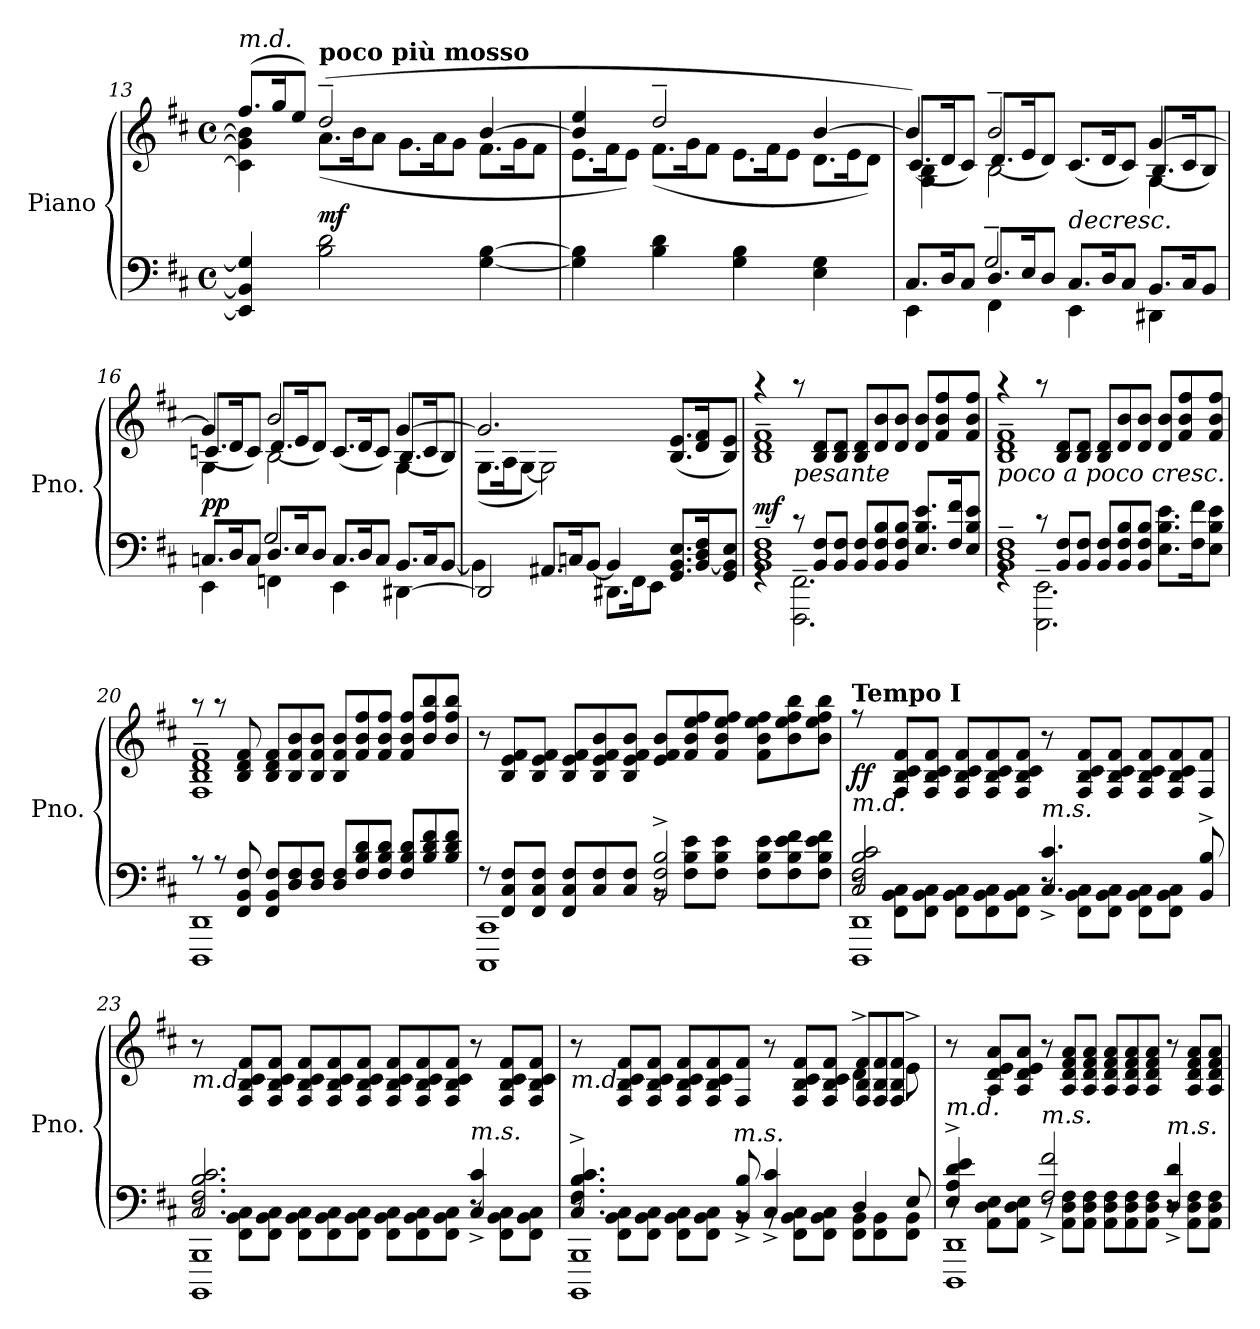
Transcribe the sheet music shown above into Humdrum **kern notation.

**kern	**kern	**dynam
*part1	*part1	*part1
*staff2	*staff1	*staff1/2
*I"Piano	*	*
*I'Pno.	*	*
!!LO:PB:g=z
*clefF4	*clefG2	*
*k[f#c#]	*k[f#c#]	*
*M4/4	*M4/4	*
*met(c)	*met(c)	*
*	*Xtuplet	*
=13	=13	=13
*	*^	*
!	!LO:TX:a:i:t=m.d.	!	!
4EE/] 4BB/] 4G/]	(>12.ff#/L	4c#\] 4g\] 4b\]	.
.	24gg/K	.	.
.	12ee/J)	.	.
!	!LO:TX:a:B:t=poco più mosso	!	!
!	!	!	!LO:DY:a=2
2B\ 2d\	(>2dd~/	(<12.a\L	mf
.	.	24b\K	.
.	.	12a\J	.
.	.	12.g\L	.
.	.	24a\K	.
.	.	12g\J	.
[4G\ [4B\	[4b/	12.f#\L	.
.	.	24g\K	.
.	.	12f#\J	.
=14	=14	=14	=14
4G\] 4B\]	4b/] 4ee/	12.e\L	.
.	.	24f#\K	.
.	.	12e\J)	.
4B\ 4d\	2dd~/	(<12.f#\L	.
.	.	24g\K	.
.	.	12f#\J	.
4G\ 4B\	.	12.e\L	.
.	.	24f#\K	.
.	.	12e\J	.
4E\ 4G\	[4b/	12.d\L	.
.	.	24e\K	.
.	.	12d\J)	.
*	*v	*v	*
=15	=15	=15
*^	*	*
*	*Xtuplet	*	*
*	*^	*^	*
*	*	*	*	*^	*
4EE\	12.C#/L	4ryy	4b/])	(<12.c#/L	4G\ 4B\	.
.	24D/K	.	.	24d/K	.	.
.	12C#/J	.	.	12c#/J)	.	.
4FF#\	12.D/L	2G~/	2b~/	(<12.d/L	2B\	.
.	24E/K	.	.	24e/K	.	.
.	12D/J	.	.	12d/J)	.	.
!	!	!	!	!	!	!LO:HP:b
4EE\	12.C#/L	.	.	(<12.c#/L	.	>
.	24D/K	.	.	24d/K	.	.
.	12C#/J	.	.	12c#/J)	.	.
4DD#X\	12.BB/L	4ryy	[4g/	(<12.B/L	4G\	.
.	24C#/K	.	.	24c#/K	.	.
.	12BB/J	.	.	12B/J)	.	.
!!LO:LB:g=z	!!	!!
=16	=16	=16	=16	=16	=16	=16
!	!	!	!	!	!	!LO:DY:a=2
4EE\	12.Cn/L	4ryy	4g/]	(<12.cn/L	4G\	pp
.	24D/K	.	.	24d/K	.	.
.	12C/J	.	.	12c/J)	.	.
4FFn\	12.D/L	2G/	2b/	(<12.d/L	2B\	.
.	24E/K	.	.	24e/K	.	.
.	12D/J	.	.	12d/J)	.	.
4EE\	12.C/L	.	.	(<12.c/L	.	.
.	24D/K	.	.	24d/K	.	.
.	12C/J	.	.	12c/J)	.	.
[4DD#X\	12.BB/L	4ryy	[4g/	(<12.B/L	4G\	.
.	24C/K	.	.	24c/K	.	.
.	[12BB/J	.	.	12B/J)	.	.
*	*v	*v	*	*	*	*
*	*	*	*v	*v	*
=17	=17	=17	=17	=17
2DD#/]	4BB\]	2.g/]	(<12.G\L	.
.	.	.	24A\K	.
.	.	.	[12G\J	.
.	12.AA#X/L	.	2G\])	.
.	24Cn/K	.	.	.
.	[12BB/J	.	.	.
12.DD#X\L	4BB/]	.	.	.
24FF#\K	.	.	.	.
12EE\J	.	.	.	.
12.GG/ 12.BB/ 12.E/L	4ryy	(<12.B/ 12.e/L	4ryy	]
[24BB/ 24D/ 24F#/K	.	24d/ 24f#/K	.	.
12GG/ 12BB/] 12E/J	.	12B/ 12e/J)	.	.
!!LO:LB:g=z	!!
=18	=18	=18	=18	=18
*	*^	*	*	*
!	!	!	!	!	!LO:DY:a=2
1BB~ 1D~ 1F#~	4rGG	4ryy	1B~ 1d~ 1f#~	4raa	mf
!	!	!	!	!LO:TX:b:i:t=pesante	!
.	12rc	2.FFF#\~ 2.FF#\~	.	12raa	.
.	12BB/ 12F#/L	.	.	12B/ 12d/L	.
.	12BB/ 12F#/J	.	.	12B/ 12d/J	.
.	12BB/ 12F#/L	.	.	12B/ 12d/L	.
.	12BB/ 12F#/ 12B/	.	.	12d/ 12b/	.
.	12BB/ 12F#/ 12B/J	.	.	12d/ 12b/J	.
.	12.E/ 12.B/ 12.e/L	.	.	12d/ 12b/L	.
.	.	.	.	12f#/ 12b/ 12ff#/	.
.	24F#/ 24f#/K	.	.	.	.
.	12E/ 12B/ 12e/J	.	.	12f#/ 12b/ 12ff#/J	.
=19	=19	=19	=19	=19	=19
!	!	!	!LO:TX:b:i:t=poco a poco cresc.	!	!
1BB~ 1D~ 1F#~	4rGG	4ryy	1B~ 1d~ 1f#~	4raa	.
.	12rc	2.EEE\~ 2.EE\~	.	12raa	.
.	12BB/ 12F#/L	.	.	12B/ 12d/L	.
.	12BB/ 12F#/J	.	.	12B/ 12d/J	.
.	12BB/ 12F#/L	.	.	12B/ 12d/L	.
.	12BB/ 12F#/ 12B/	.	.	12d/ 12b/	.
.	12BB/ 12F#/ 12B/J	.	.	12d/ 12b/J	.
.	12.E\ 12.B\ 12.e\L	.	.	12d/ 12b/L	.
.	.	.	.	12f#/ 12b/ 12ff#/	.
.	24F#\ 24f#\K	.	.	.	.
.	12E\ 12B\ 12e\J	.	.	12f#/ 12b/ 12ff#/J	.
*	*v	*v	*	*	*
=20	=20	=20	=20	=20
1DDD 1DD	12rA	1F#~ 1B~ 1d~ 1f#~	12raa	.
.	12rA	.	12raa	.
.	12FF#/ 12BB/ 12F#/	.	12B/ 12d/ 12f#/	.
.	12FF#/ 12BB/ 12F#/L	.	12B/ 12d/ 12f#/L	.
.	12D/ 12F#/	.	12B/ 12f#/ 12b/	.
.	12D/ 12F#/J	.	12B/ 12f#/ 12b/J	.
.	12D/ 12F#/L	.	12B/ 12f#/ 12b/L	.
.	12F#/ 12B/ 12d/	.	12f#/ 12b/ 12ff#/	.
.	12F#/ 12B/ 12d/J	.	12f#/ 12b/ 12ff#/J	.
.	12F#/ 12B/ 12d/L	.	12f#/ 12b/ 12ff#/L	.
.	12B/ 12d/ 12f#/	.	12b/ 12ff#/ 12bb/	.
.	12B/ 12d/ 12f#/J	.	12b/ 12ff#/ 12bb/J	.
!!LO:LB:g=z
=21	=21	=21	=21	=21
*	*^	*	*	*
!	!	!	!LO:TX:a:B:t=rit.	!	!
*	*	*	*v	*v	*
1CCC# 1CC#	12rF	2ryy	12r	.
.	12FF#/ 12C#/ 12F#/L	.	12B/ 12e/ 12f#/L	.
.	12FF#/ 12C#/ 12F#/J	.	12B/ 12e/ 12f#/J	.
.	12FF#/ 12C#/ 12F#/L	.	12B/ 12e/ 12f#/L	.
.	12C#/ 12F#/	.	12B/ 12e/ 12f#/ 12b/	.
.	12C#/ 12F#/J	.	12B/ 12e/ 12f#/ 12b/J	.
.	12rBB	2BB/^ 2F#/^ 2B/^	12e/ 12f#/ 12b/L	.
.	12F#\ 12B\ 12e\L	.	12f#/ 12b/ 12ee/ 12ff#/	.
.	12F#\ 12B\ 12e\J	.	12f#/ 12b/ 12ee/ 12ff#/J	.
.	12F#\ 12B\ 12e\L	.	12f#\ 12b\ 12ee\ 12ff#\L	.
.	12F#\ 12B\ 12e\ 12f#\	.	12b\ 12ee\ 12ff#\ 12bb\	.
.	12F#\ 12B\ 12e\ 12f#\J	.	12b\ 12ee\ 12ff#\ 12bb\J	.
=22	=22	=22	=22	=22
*	*	*^	*^	*
!	!	!	!	!LO:TX:a:B:t=Tempo I	!	!
!	!	!	!	!LO:TX:b:i:t=m.d.	!	!
!	!	!	!	!	!	!LO:DY:b
2C#/ 2F#/ 2B/ 2c#/	1DDD 1DD	12r	2ryy	2ryy	12rff	ff
.	.	12FF#\ 12BB\ 12C#\L	.	.	12F#/ 12B/ 12c#/ 12f#/L	.
.	.	12FF#\ 12BB\ 12C#\J	.	.	12F#/ 12B/ 12c#/ 12f#/J	.
.	.	12FF#\ 12BB\ 12C#\L	.	.	12F#/ 12B/ 12c#/ 12f#/L	.
.	.	12FF#\ 12BB\ 12C#\	.	.	12F#/ 12B/ 12c#/ 12f#/	.
.	.	12FF#\ 12BB\ 12C#\J	.	.	12F#/ 12B/ 12c#/ 12f#/J	.
!LO:TX:a:i:t=m.s.	!	!	!	!	!	!
2ryy	.	12r	4.C#/^ 4.c#/^	2ryy	12r	.
.	.	12FF#\ 12BB\ 12C#\L	.	.	12F#/ 12B/ 12c#/ 12f#/L	.
.	.	12FF#\ 12BB\ 12C#\J	.	.	12F#/ 12B/ 12c#/ 12f#/J	.
.	.	12FF#\ 12BB\ 12C#\L	.	.	12F#/ 12B/ 12c#/ 12f#/L	.
.	.	12FF#\ 12BB\ 12C#\J	.	.	12F#/ 12B/ 12c#/ 12f#/	.
.	.	.	8ryy	.	.	.
.	.	12BB/^ 12B/^	.	.	12F#/ 12f#/J	.
!!LO:LB:g=z	!!
=23	=23	=23	=23	=23	=23	=23
!	!	!	!	!LO:TX:b:i:t=m.d.	!	!
2.C#/ 2.F#/ 2.B/ 2.c#/	1BBBB 1BBB	12r	2.ryy	2.ryy	12r	.
.	.	12FF#\ 12BB\ 12C#\L	.	.	12F#/ 12B/ 12c#/ 12f#/L	.
.	.	12FF#\ 12BB\ 12C#\J	.	.	12F#/ 12B/ 12c#/ 12f#/J	.
.	.	12FF#\ 12BB\ 12C#\L	.	.	12F#/ 12B/ 12c#/ 12f#/L	.
.	.	12FF#\ 12BB\ 12C#\	.	.	12F#/ 12B/ 12c#/ 12f#/	.
.	.	12FF#\ 12BB\ 12C#\J	.	.	12F#/ 12B/ 12c#/ 12f#/J	.
.	.	12FF#\ 12BB\ 12C#\L	.	.	12F#/ 12B/ 12c#/ 12f#/L	.
.	.	12FF#\ 12BB\ 12C#\	.	.	12F#/ 12B/ 12c#/ 12f#/	.
.	.	12FF#\ 12BB\ 12C#\J	.	.	12F#/ 12B/ 12c#/ 12f#/J	.
!LO:TX:a:i:t=m.s.	!	!	!	!	!	!
4ryy	.	12r	4C#/^ 4c#/^	4ryy	12r	.
.	.	12FF#\ 12BB\ 12C#\L	.	.	12F#/ 12B/ 12c#/ 12f#/L	.
.	.	12FF#\ 12BB\ 12C#\J	.	.	12F#/ 12B/ 12c#/ 12f#/J	.
=24	=24	=24	=24	=24	=24	=24
!	!	!	!	!LO:TX:b:i:t=m.d.	!	!
4.C#/^ 4.F#/^ 4.B/^ 4.c#/^	1BBBB 1BBB	12r	4ryy	4.ryy	12r	.
.	.	12FF#\ 12BB\ 12C#\L	.	.	12F#/ 12B/ 12c#/ 12f#/L	.
.	.	12FF#\ 12BB\ 12C#\J	.	.	12F#/ 12B/ 12c#/ 12f#/J	.
.	.	12FF#\ 12BB\ 12C#\L	6ryy	.	12F#/ 12B/ 12c#/ 12f#/L	.
.	.	12FF#\ 12BB\ 12C#\J	.	.	12F#/ 12B/ 12c#/ 12f#/	.
2ryy	.	.	.	8ryy	.	.
!	!	!LO:TX:a:i:t=m.s.	!	!	!	!
.	.	12rBB	12BB/^ 12B/^	.	12F#/ 12f#/J	.
.	.	12rBB	4C#/^ 4c#/^	4ryy	12r	.
.	.	12FF#\ 12BB\ 12C#\L	.	.	12F#/ 12B/ 12c#/ 12f#/L	.
.	.	12FF#\ 12BB\ 12C#\J	.	.	12F#/ 12B/ 12c#/ 12f#/J	.
.	.	12FF#\ 12BB\L	6D/	6d^\	12F#/ 12B/ 12f#/L	.
.	.	12FF#\ 12BB\	.	.	12F#/ 12B/ 12f#/	.
8ryy	.	.	.	.	.	.
.	.	12FF#\ 12BB\J	12E/	12e^\	12F#/ 12B/ 12f#/J	.
!!LO:PB:g=z	!!
=25	=25	=25	=25	=25	=25	=25
!	!	!	!	!LO:TX:b:i:t=m.d.	!	!
4E/^ 4A/^ 4d/^ 4e/^	1DDD 1DD	12r	4ryy	4ryy	12r	.
.	.	12AA\ 12D\ 12E\L	.	.	12A/ 12d/ 12e/ 12a/L	.
.	.	12AA\ 12D\ 12E\J	.	.	12A/ 12d/ 12e/ 12a/J	.
!LO:TX:a:i:t=m.s.	!	!	!	!	!	!
2.ryy	.	12r	2F#/^ 2f#/^	4ryy	12r	.
.	.	12AA\ 12D\ 12F#\L	.	.	12A/ 12d/ 12f#/ 12a/L	.
.	.	12AA\ 12D\ 12F#\J	.	.	12A/ 12d/ 12f#/ 12a/J	.
.	.	12AA\ 12D\ 12F#\L	.	2ryy	12A/ 12d/ 12f#/ 12a/L	.
.	.	12AA\ 12D\ 12F#\	.	.	12A/ 12d/ 12f#/ 12a/	.
.	.	12AA\ 12D\ 12F#\J	.	.	12A/ 12d/ 12f#/ 12a/J	.
!	!	!LO:TX:a:i:t=m.s.	!	!	!	!
.	.	12r	4D/^ 4d/^	.	12r	.
.	.	12AA\ 12D\ 12F#\L	.	.	12A/ 12d/ 12f#/ 12a/L	.
.	.	12AA\ 12D\ 12F#\J	.	.	12A/ 12d/ 12f#/ 12a/J	.
*v	*v	*v	*v	*	*	*
*	*v	*v	*
=	=	=
*-	*-	*-
